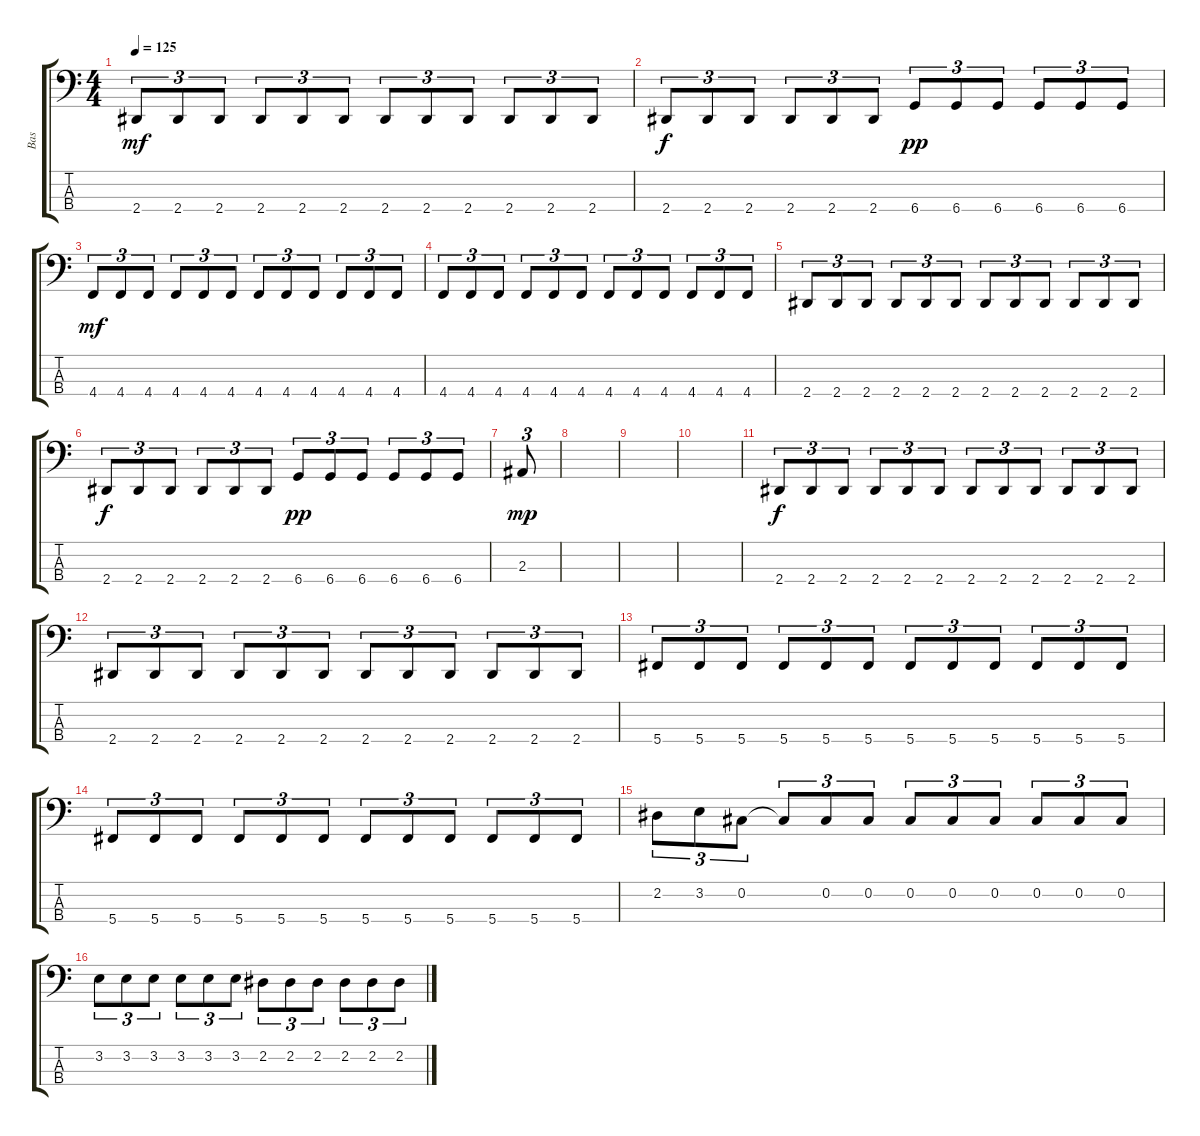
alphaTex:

\track ("Bas" "Bas") {instrument electricbasspick}
\staff {score tabs}
\tuning (Gb2 Db2 Ab1 Db1) {hide}
\ts (4 4)
\tempo 125
\clef f4
\ks c
2.4.8{tu (3 2) dy mf} 2.4.8{tu (3 2)} 2.4.8{tu (3 2)} 2.4.8{tu (3 2)} 2.4.8{tu (3 2)} 2.4.8{tu (3 2)} 2.4.8{tu (3 2)} 2.4.8{tu (3 2)} 2.4.8{tu (3 2)} 2.4.8{tu (3 2)} 2.4.8{tu (3 2)} 2.4.8{tu (3 2)} |
2.4.8{tu (3 2) dy f} 2.4.8{tu (3 2)} 2.4.8{tu (3 2)} 2.4.8{tu (3 2)} 2.4.8{tu (3 2)} 2.4.8{tu (3 2)} 6.4.8{tu (3 2) dy pp} 6.4.8{tu (3 2)} 6.4.8{tu (3 2)} 6.4.8{tu (3 2)} 6.4.8{tu (3 2)} 6.4.8{tu (3 2)} |
4.4.8{tu (3 2) dy mf} 4.4.8{tu (3 2)} 4.4.8{tu (3 2)} 4.4.8{tu (3 2)} 4.4.8{tu (3 2)} 4.4.8{tu (3 2)} 4.4.8{tu (3 2)} 4.4.8{tu (3 2)} 4.4.8{tu (3 2)} 4.4.8{tu (3 2)} 4.4.8{tu (3 2)} 4.4.8{tu (3 2)} |
4.4.8{tu (3 2)} 4.4.8{tu (3 2)} 4.4.8{tu (3 2)} 4.4.8{tu (3 2)} 4.4.8{tu (3 2)} 4.4.8{tu (3 2)} 4.4.8{tu (3 2)} 4.4.8{tu (3 2)} 4.4.8{tu (3 2)} 4.4.8{tu (3 2)} 4.4.8{tu (3 2)} 4.4.8{tu (3 2)} |
2.4.8{tu (3 2)} 2.4.8{tu (3 2)} 2.4.8{tu (3 2)} 2.4.8{tu (3 2)} 2.4.8{tu (3 2)} 2.4.8{tu (3 2)} 2.4.8{tu (3 2)} 2.4.8{tu (3 2)} 2.4.8{tu (3 2)} 2.4.8{tu (3 2)} 2.4.8{tu (3 2)} 2.4.8{tu (3 2)} |
2.4.8{tu (3 2) dy f} 2.4.8{tu (3 2)} 2.4.8{tu (3 2)} 2.4.8{tu (3 2)} 2.4.8{tu (3 2)} 2.4.8{tu (3 2)} 6.4.8{tu (3 2) dy pp} 6.4.8{tu (3 2)} 6.4.8{tu (3 2)} 6.4.8{tu (3 2)} 6.4.8{tu (3 2)} 6.4.8{tu (3 2)} |
2.3.8{tu (3 2) dy mp} |
|
|
|
2.4.8{tu (3 2) dy f} 2.4.8{tu (3 2)} 2.4.8{tu (3 2)} 2.4.8{tu (3 2)} 2.4.8{tu (3 2)} 2.4.8{tu (3 2)} 2.4.8{tu (3 2)} 2.4.8{tu (3 2)} 2.4.8{tu (3 2)} 2.4.8{tu (3 2)} 2.4.8{tu (3 2)} 2.4.8{tu (3 2)} |
2.4.8{tu (3 2)} 2.4.8{tu (3 2)} 2.4.8{tu (3 2)} 2.4.8{tu (3 2)} 2.4.8{tu (3 2)} 2.4.8{tu (3 2)} 2.4.8{tu (3 2)} 2.4.8{tu (3 2)} 2.4.8{tu (3 2)} 2.4.8{tu (3 2)} 2.4.8{tu (3 2)} 2.4.8{tu (3 2)} |
5.4.8{tu (3 2)} 5.4.8{tu (3 2)} 5.4.8{tu (3 2)} 5.4.8{tu (3 2)} 5.4.8{tu (3 2)} 5.4.8{tu (3 2)} 5.4.8{tu (3 2)} 5.4.8{tu (3 2)} 5.4.8{tu (3 2)} 5.4.8{tu (3 2)} 5.4.8{tu (3 2)} 5.4.8{tu (3 2)} |
5.4.8{tu (3 2)} 5.4.8{tu (3 2)} 5.4.8{tu (3 2)} 5.4.8{tu (3 2)} 5.4.8{tu (3 2)} 5.4.8{tu (3 2)} 5.4.8{tu (3 2)} 5.4.8{tu (3 2)} 5.4.8{tu (3 2)} 5.4.8{tu (3 2)} 5.4.8{tu (3 2)} 5.4.8{tu (3 2)} |
2.2.8{tu (3 2)} 3.2.8{tu (3 2)} 0.2.8{tu (3 2)} 0.2{t}.8{tu (3 2)} 0.2.8{tu (3 2)} 0.2.8{tu (3 2)} 0.2.8{tu (3 2)} 0.2.8{tu (3 2)} 0.2.8{tu (3 2)} 0.2.8{tu (3 2)} 0.2.8{tu (3 2)} 0.2.8{tu (3 2)} |
3.2.8{tu (3 2)} 3.2.8{tu (3 2)} 3.2.8{tu (3 2)} 3.2.8{tu (3 2)} 3.2.8{tu (3 2)} 3.2.8{tu (3 2)} 2.2.8{tu (3 2)} 2.2.8{tu (3 2)} 2.2.8{tu (3 2)} 2.2.8{tu (3 2)} 2.2.8{tu (3 2)} 2.2.8{tu (3 2)}
